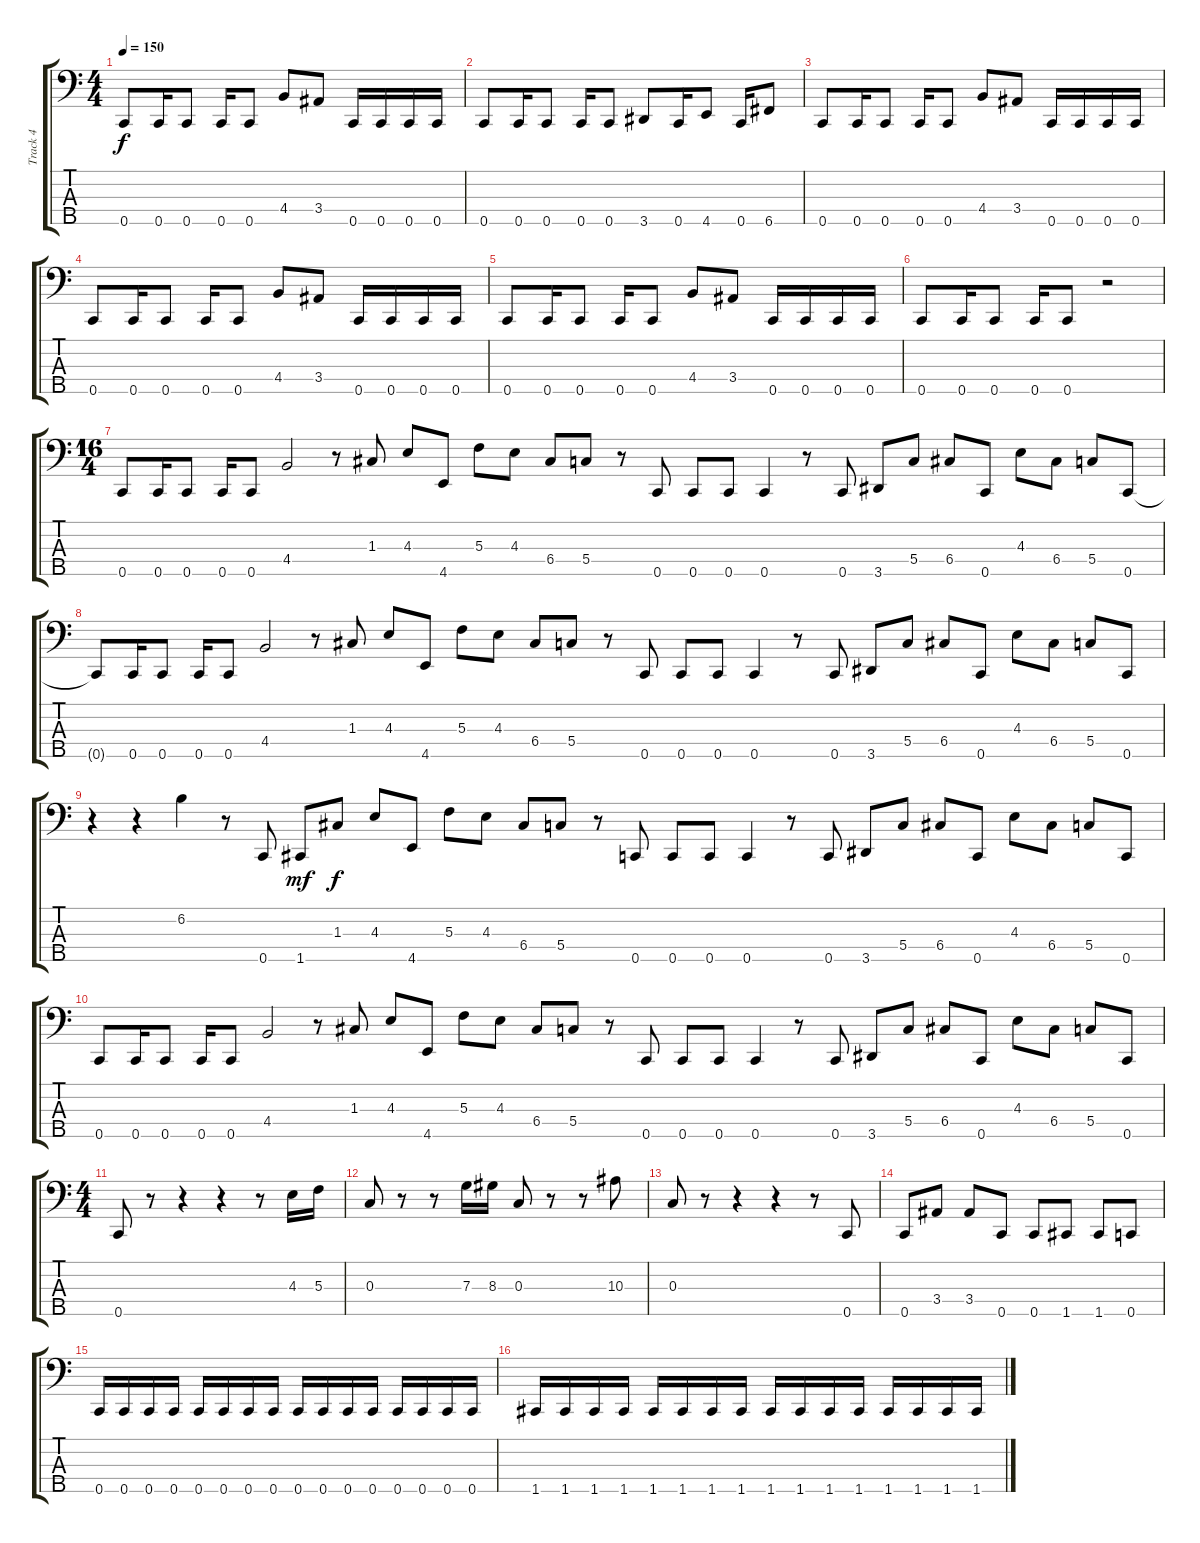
\track ("Track 4" "Track 4") {instrument electricbassfinger}
\staff {score tabs}
\tuning (Bb2 F2 C2 G1 C1) {hide}
\ts (4 4)
\tempo 150
\clef f4
\ks c
0.5.8{dy f} 0.5.16 0.5.8 0.5.16 0.5.8 4.4.8 3.4.8 0.5.16 0.5.16 0.5.16 0.5.16 |
0.5.8 0.5.16 0.5.8 0.5.16 0.5.8 3.5.8 0.5.16 4.5.8 0.5.16 6.5.8 |
0.5.8 0.5.16 0.5.8 0.5.16 0.5.8 4.4.8 3.4.8 0.5.16 0.5.16 0.5.16 0.5.16 |
0.5.8 0.5.16 0.5.8 0.5.16 0.5.8 4.4.8 3.4.8 0.5.16 0.5.16 0.5.16 0.5.16 |
0.5.8 0.5.16 0.5.8 0.5.16 0.5.8 4.4.8 3.4.8 0.5.16 0.5.16 0.5.16 0.5.16 |
0.5.8 0.5.16 0.5.8 0.5.16 0.5.8 r.2 |
\ts (16 4)
0.5.8 0.5.16 0.5.8 0.5.16 0.5.8 4.4.2 r.8 1.3.8 4.3.8 4.5.8 5.3.8 4.3.8 6.4.8 5.4.8 r.8 0.5.8 0.5.8 0.5.8 0.5.4 r.8 0.5.8 3.5.8 5.4.8 6.4.8 0.5.8 4.3.8 6.4.8 5.4.8 0.5.8 |
0.5{t}.8 0.5.16 0.5.8 0.5.16 0.5.8 4.4.2 r.8 1.3.8 4.3.8 4.5.8 5.3.8 4.3.8 6.4.8 5.4.8 r.8 0.5.8 0.5.8 0.5.8 0.5.4 r.8 0.5.8 3.5.8 5.4.8 6.4.8 0.5.8 4.3.8 6.4.8 5.4.8 0.5.8 |
r.4 r.4 6.2.4 r.8 0.5.8 1.5.8{dy mf} 1.3.8{dy f} 4.3.8 4.5.8 5.3.8 4.3.8 6.4.8 5.4.8 r.8 0.5.8 0.5.8 0.5.8 0.5.4 r.8 0.5.8 3.5.8 5.4.8 6.4.8 0.5.8 4.3.8 6.4.8 5.4.8 0.5.8 |
0.5.8 0.5.16 0.5.8 0.5.16 0.5.8 4.4.2 r.8 1.3.8 4.3.8 4.5.8 5.3.8 4.3.8 6.4.8 5.4.8 r.8 0.5.8 0.5.8 0.5.8 0.5.4 r.8 0.5.8 3.5.8 5.4.8 6.4.8 0.5.8 4.3.8 6.4.8 5.4.8 0.5.8 |
\ts (4 4)
0.5.8 r.8 r.4 r.4 r.8 4.3.16 5.3.16 |
0.3.8 r.8 r.8 7.3.16 8.3.16 0.3.8 r.8 r.8 10.3.8 |
0.3.8 r.8 r.4 r.4 r.8 0.5.8 |
0.5.8 3.4.8 3.4.8 0.5.8 0.5.8 1.5.8 1.5.8 0.5.8 |
0.5.16 0.5.16 0.5.16 0.5.16 0.5.16 0.5.16 0.5.16 0.5.16 0.5.16 0.5.16 0.5.16 0.5.16 0.5.16 0.5.16 0.5.16 0.5.16 |
1.5.16 1.5.16 1.5.16 1.5.16 1.5.16 1.5.16 1.5.16 1.5.16 1.5.16 1.5.16 1.5.16 1.5.16 1.5.16 1.5.16 1.5.16 1.5.16
